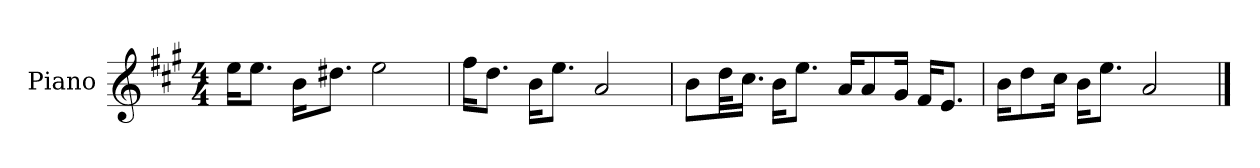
**kern
*part1
*staff1
*I"Piano
*I'P-no
*clefG2
*k[f#c#g#]
*M4/4
*MM90
=1
16ee\KL
8.ee\J
16b\KL
8.dd#X\J
2ee\
=2
16ff#\KL
8.dd\J
16b\KL
8.ee\J
2a/
=3
8b\L
32dd\KL
16.cc#\JJ
16b\KL
8.ee\J
16a/KL
8a/
16g#/Jk
16f#/KL
8.e/J
=4
16b\KL
8dd\
16cc#\Jk
16b\KL
8.ee\J
2a/
==
*-
